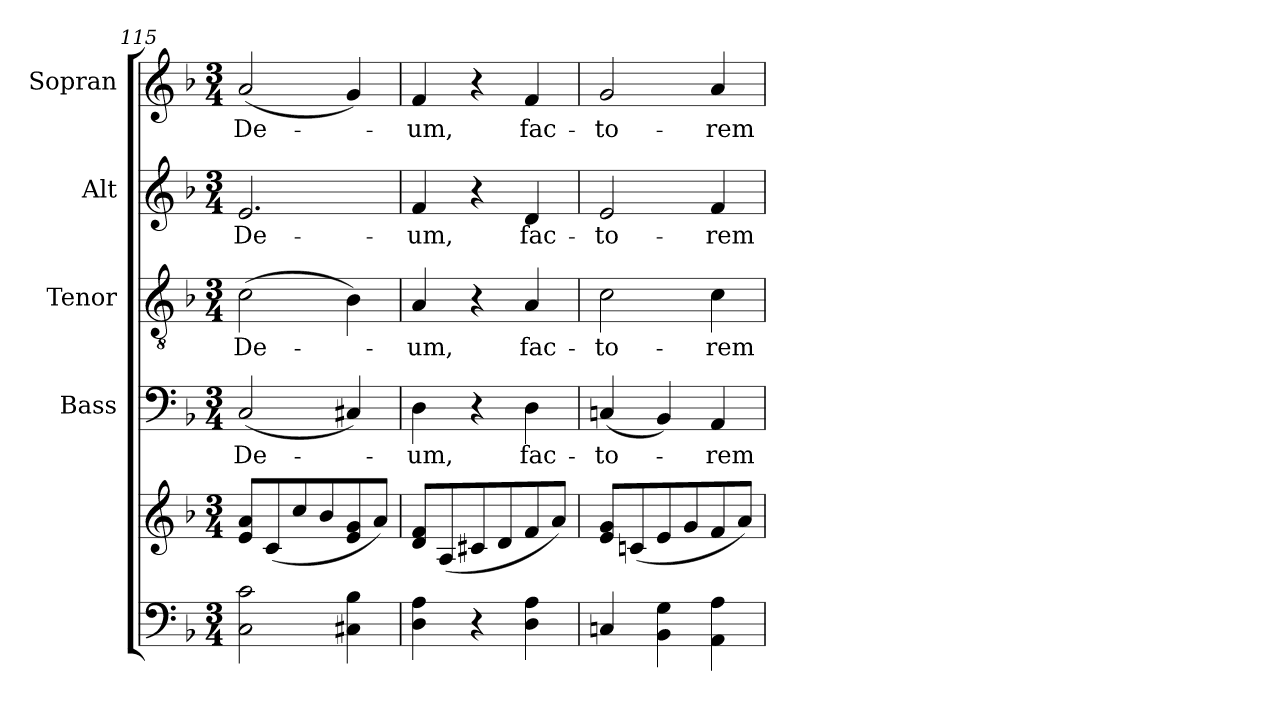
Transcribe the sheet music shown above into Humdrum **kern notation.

**kern	**kern	**kern	**text	**kern	**text	**kern	**text	**kern	**text
*part5	*part5	*part4	*part4	*part3	*part3	*part2	*part2	*part1	*part1
*staff6	*staff5	*staff4	*staff4	*staff3	*staff3	*staff2	*staff2	*staff1	*staff1
*	*	*I"Bass	*	*I"Tenor	*	*I"Alt	*	*I"Sopran	*
*	*	*I'B.	*	*I'T.	*	*I'A.	*	*I'S.	*
*clefF4	*clefG2	*clefF4	*	*clefGv2	*	*clefG2	*	*clefG2	*
*k[b-]	*k[b-]	*k[b-]	*	*k[b-]	*	*k[b-]	*	*k[b-]	*
*F:	*F:	*F:	*	*F:	*	*F:	*	*F:	*
*M3/4	*M3/4	*M3/4	*	*M3/4	*	*M3/4	*	*M3/4	*
=115	=115	=115	=115	=115	=115	=115	=115	=115	=115
!	!	!	!LO:LY:b	!	!LO:LY:b	!	!LO:LY:b	!	!LO:LY:b
2C\ 2c\	8e/ 8a/L	(<2C/	De-	(>2c\	De-	2.e/	De-	(<2a/	De-
.	(<8c/	.	.	.	.	.	.	.	.
.	8cc/	.	.	.	.	.	.	.	.
.	8b-/	.	.	.	.	.	.	.	.
4C#X\ 4B-\	8e/ 8g/	4C#X/)	.	4B-\)	.	.	.	4g/)	.
.	8a/J)	.	.	.	.	.	.	.	.
=116	=116	=116	=116	=116	=116	=116	=116	=116	=116
!	!	!	!LO:LY:b	!	!LO:LY:b	!	!LO:LY:b	!	!LO:LY:b
4D\ 4A\	8d/ 8f/L	4D\	-um,	4A/	-um,	4f/	-um,	4f/	-um,
.	(<8A/	.	.	.	.	.	.	.	.
4r	8c#X/	4r	.	4r	.	4r	.	4r	.
.	8d/	.	.	.	.	.	.	.	.
!	!	!	!LO:LY:b	!	!LO:LY:b	!	!LO:LY:b	!	!LO:LY:b
4D\ 4A\	8f/	4D\	fac-	4A/	fac-	4d/	fac-	4f/	fac-
.	8a/J)	.	.	.	.	.	.	.	.
=117	=117	=117	=117	=117	=117	=117	=117	=117	=117
!	!	!	!LO:LY:b	!	!LO:LY:b	!	!LO:LY:b	!	!LO:LY:b
4Cn/	8e/ 8g/L	(<4Cn/	-to-	2c\	-to-	2e/	-to-	2g/	-to-
.	(<8cn/	.	.	.	.	.	.	.	.
4BB-\ 4G\	8e/	4BB-/)	.	.	.	.	.	.	.
.	8g/	.	.	.	.	.	.	.	.
!	!	!	!LO:LY:b	!	!LO:LY:b	!	!LO:LY:b	!	!LO:LY:b
4AA\ 4A\	8f/	4AA/	-rem	4c\	-rem	4f/	-rem	4a/	-rem
.	8a/J)	.	.	.	.	.	.	.	.
=	=	=	=	=	=	=	=	=	=
*-	*-	*-	*-	*-	*-	*-	*-	*-	*-
